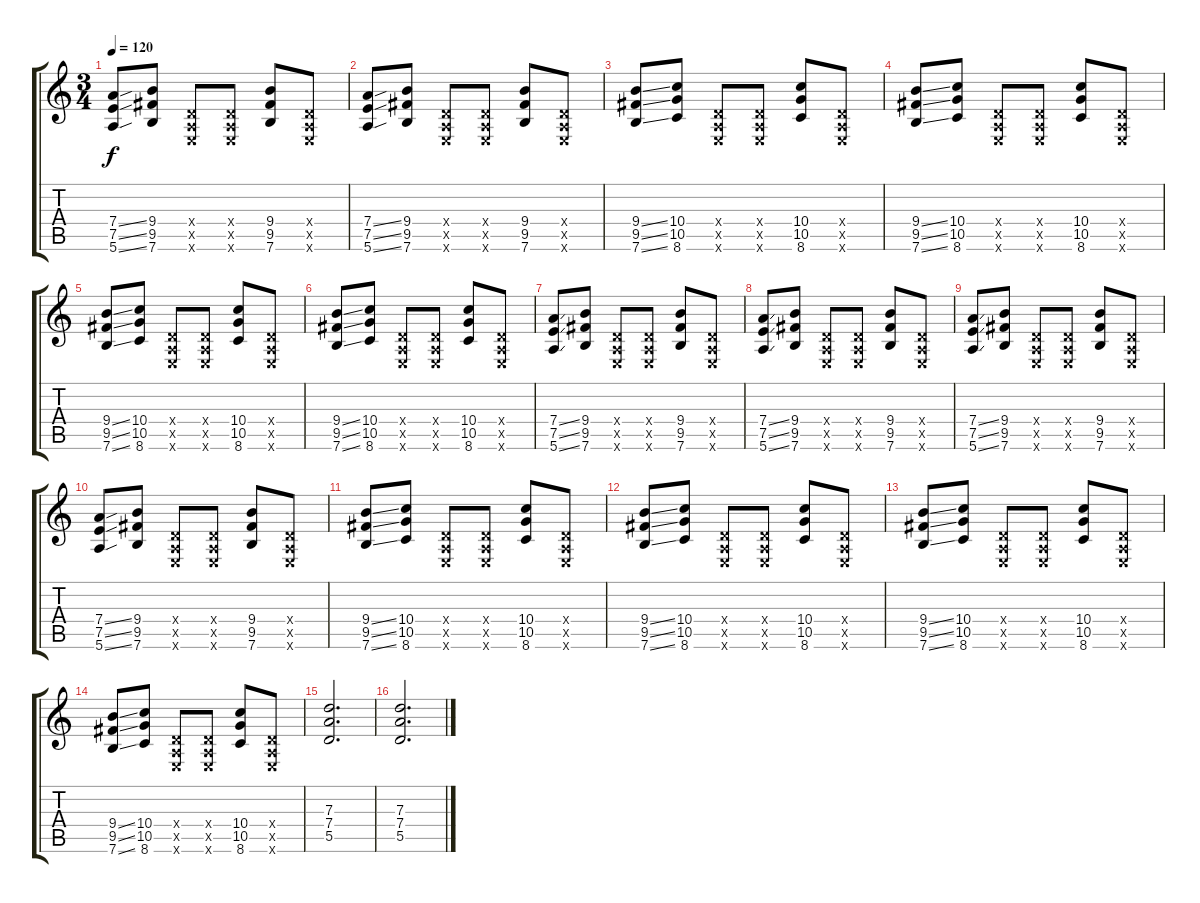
\track "" {instrument electricguitarjazz}
\staff {score tabs}
\tuning (E4 B3 G3 D3 A2 E2) {hide}
\ts (3 4)
\tempo 120
\clef g2
\ks c
(7.4{ss} 7.5{ss} 5.6{ss}).8{dy f} (9.4 9.5 7.6).8 (0.4{x} 0.5{x} 0.6{x}).8 (0.4{x} 0.5{x} 0.6{x}).8 (9.4 9.5 7.6).8 (0.4{x} 0.5{x} 0.6{x}).8 |
(7.4{ss} 7.5{ss} 5.6{ss}).8 (9.4 9.5 7.6).8 (0.4{x} 0.5{x} 0.6{x}).8 (0.4{x} 0.5{x} 0.6{x}).8 (9.4 9.5 7.6).8 (0.4{x} 0.5{x} 0.6{x}).8 |
(9.4{ss} 9.5{ss} 7.6{ss}).8 (10.4 10.5 8.6).8 (0.4{x} 0.5{x} 0.6{x}).8 (0.4{x} 0.5{x} 0.6{x}).8 (10.4 10.5 8.6).8 (0.4{x} 0.5{x} 0.6{x}).8 |
(9.4{ss} 9.5{ss} 7.6{ss}).8 (10.4 10.5 8.6).8 (0.4{x} 0.5{x} 0.6{x}).8 (0.4{x} 0.5{x} 0.6{x}).8 (10.4 10.5 8.6).8 (0.4{x} 0.5{x} 0.6{x}).8 |
(9.4{ss} 9.5{ss} 7.6{ss}).8 (10.4 10.5 8.6).8 (0.4{x} 0.5{x} 0.6{x}).8 (0.4{x} 0.5{x} 0.6{x}).8 (10.4 10.5 8.6).8 (0.4{x} 0.5{x} 0.6{x}).8 |
(9.4{ss} 9.5{ss} 7.6{ss}).8 (10.4 10.5 8.6).8 (0.4{x} 0.5{x} 0.6{x}).8 (0.4{x} 0.5{x} 0.6{x}).8 (10.4 10.5 8.6).8 (0.4{x} 0.5{x} 0.6{x}).8 |
(7.4{ss} 7.5{ss} 5.6{ss}).8 (9.4 9.5 7.6).8 (0.4{x} 0.5{x} 0.6{x}).8 (0.4{x} 0.5{x} 0.6{x}).8 (9.4 9.5 7.6).8 (0.4{x} 0.5{x} 0.6{x}).8 |
(7.4{ss} 7.5{ss} 5.6{ss}).8 (9.4 9.5 7.6).8 (0.4{x} 0.5{x} 0.6{x}).8 (0.4{x} 0.5{x} 0.6{x}).8 (9.4 9.5 7.6).8 (0.4{x} 0.5{x} 0.6{x}).8 |
(7.4{ss} 7.5{ss} 5.6{ss}).8 (9.4 9.5 7.6).8 (0.4{x} 0.5{x} 0.6{x}).8 (0.4{x} 0.5{x} 0.6{x}).8 (9.4 9.5 7.6).8 (0.4{x} 0.5{x} 0.6{x}).8 |
(7.4{ss} 7.5{ss} 5.6{ss}).8 (9.4 9.5 7.6).8 (0.4{x} 0.5{x} 0.6{x}).8 (0.4{x} 0.5{x} 0.6{x}).8 (9.4 9.5 7.6).8 (0.4{x} 0.5{x} 0.6{x}).8 |
(9.4{ss} 9.5{ss} 7.6{ss}).8 (10.4 10.5 8.6).8 (0.4{x} 0.5{x} 0.6{x}).8 (0.4{x} 0.5{x} 0.6{x}).8 (10.4 10.5 8.6).8 (0.4{x} 0.5{x} 0.6{x}).8 |
(9.4{ss} 9.5{ss} 7.6{ss}).8 (10.4 10.5 8.6).8 (0.4{x} 0.5{x} 0.6{x}).8 (0.4{x} 0.5{x} 0.6{x}).8 (10.4 10.5 8.6).8 (0.4{x} 0.5{x} 0.6{x}).8 |
(9.4{ss} 9.5{ss} 7.6{ss}).8 (10.4 10.5 8.6).8 (0.4{x} 0.5{x} 0.6{x}).8 (0.4{x} 0.5{x} 0.6{x}).8 (10.4 10.5 8.6).8 (0.4{x} 0.5{x} 0.6{x}).8 |
(9.4{ss} 9.5{ss} 7.6{ss}).8 (10.4 10.5 8.6).8 (0.4{x} 0.5{x} 0.6{x}).8 (0.4{x} 0.5{x} 0.6{x}).8 (10.4 10.5 8.6).8 (0.4{x} 0.5{x} 0.6{x}).8 |
(7.3 7.4 5.5).2{d} |
(7.3 7.4 5.5).2{d}
